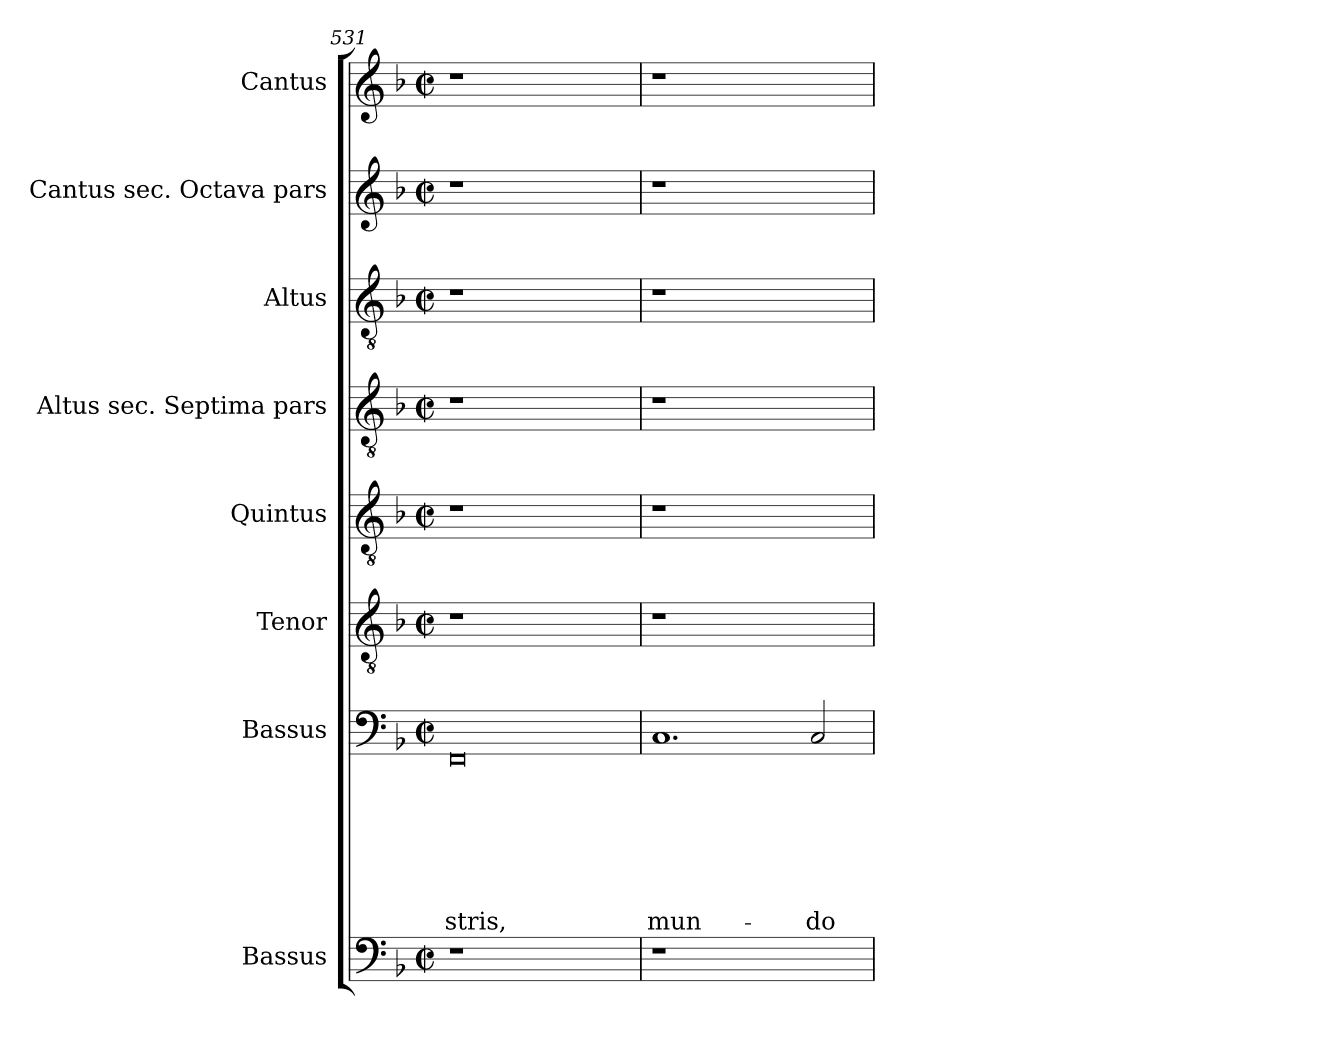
**kern	**kern	**text	**text	**text	**text	**text	**text	**text	**kern	**kern	**kern	**kern	**kern	**kern
*part8	*part7	*part7	*part7	*part7	*part7	*part7	*part7	*part7	*part6	*part5	*part4	*part3	*part2	*part1
*staff8	*staff7	*staff7	*staff7	*staff7	*staff7	*staff7	*staff7	*staff7	*staff6	*staff5	*staff4	*staff3	*staff2	*staff1
*I"Bassus	*I"Bassus	*	*	*	*	*	*	*	*I"Tenor	*I"Quintus	*I"Altus sec. Septima pars	*I"Altus	*I"Cantus sec. Octava pars	*I"Cantus
*	*I'Bassus	*	*	*	*	*	*	*	*I'Tenor	*I'Quintus	*	*I'Altus	*	*I'Cantus
*clefF4	*clefF4	*	*	*	*	*	*	*	*clefGv2	*clefGv2	*clefGv2	*clefGv2	*clefG2	*clefG2
*k[b-]	*k[b-]	*	*	*	*	*	*	*	*k[b-]	*k[b-]	*k[b-]	*k[b-]	*k[b-]	*k[b-]
*F:	*F:	*	*	*	*	*	*	*	*F:	*F:	*F:	*F:	*F:	*F:
*M2/2	*M2/2	*	*	*	*	*	*	*	*M2/2	*M2/2	*M2/2	*M2/2	*M2/2	*M2/2
*met(c|)	*met(c|)	*	*	*	*	*	*	*	*met(c|)	*met(c|)	*met(c|)	*met(c|)	*met(c|)	*met(c|)
=531	=531	=531	=531	=531	=531	=531	=531	=531	=531	=531	=531	=531	=531	=531
!	!	!	!	!	!	!	!	!LO:LY:b	!	!	!	!	!	!
1r	0FF	.	.	.	.	.	.	-stris,	1r	1r	1r	1r	1r	1r
1ryy	.	.	.	.	.	.	.	.	1ryy	1ryy	1ryy	1ryy	1ryy	1ryy
=532	=532	=532	=532	=532	=532	=532	=532	=532	=532	=532	=532	=532	=532	=532
!	!	!	!	!	!	!	!	!LO:LY:b	!	!	!	!	!	!
1r	1.C	.	.	.	.	.	.	mun-	1r	1r	1r	1r	1r	1r
1ryy	.	.	.	.	.	.	.	.	1ryy	1ryy	1ryy	1ryy	1ryy	1ryy
!	!	!	!	!	!	!	!	!LO:LY:b	!	!	!	!	!	!
.	2C/	.	.	.	.	.	.	-do	.	.	.	.	.	.
=	=	=	=	=	=	=	=	=	=	=	=	=	=	=
*-	*-	*-	*-	*-	*-	*-	*-	*-	*-	*-	*-	*-	*-	*-
